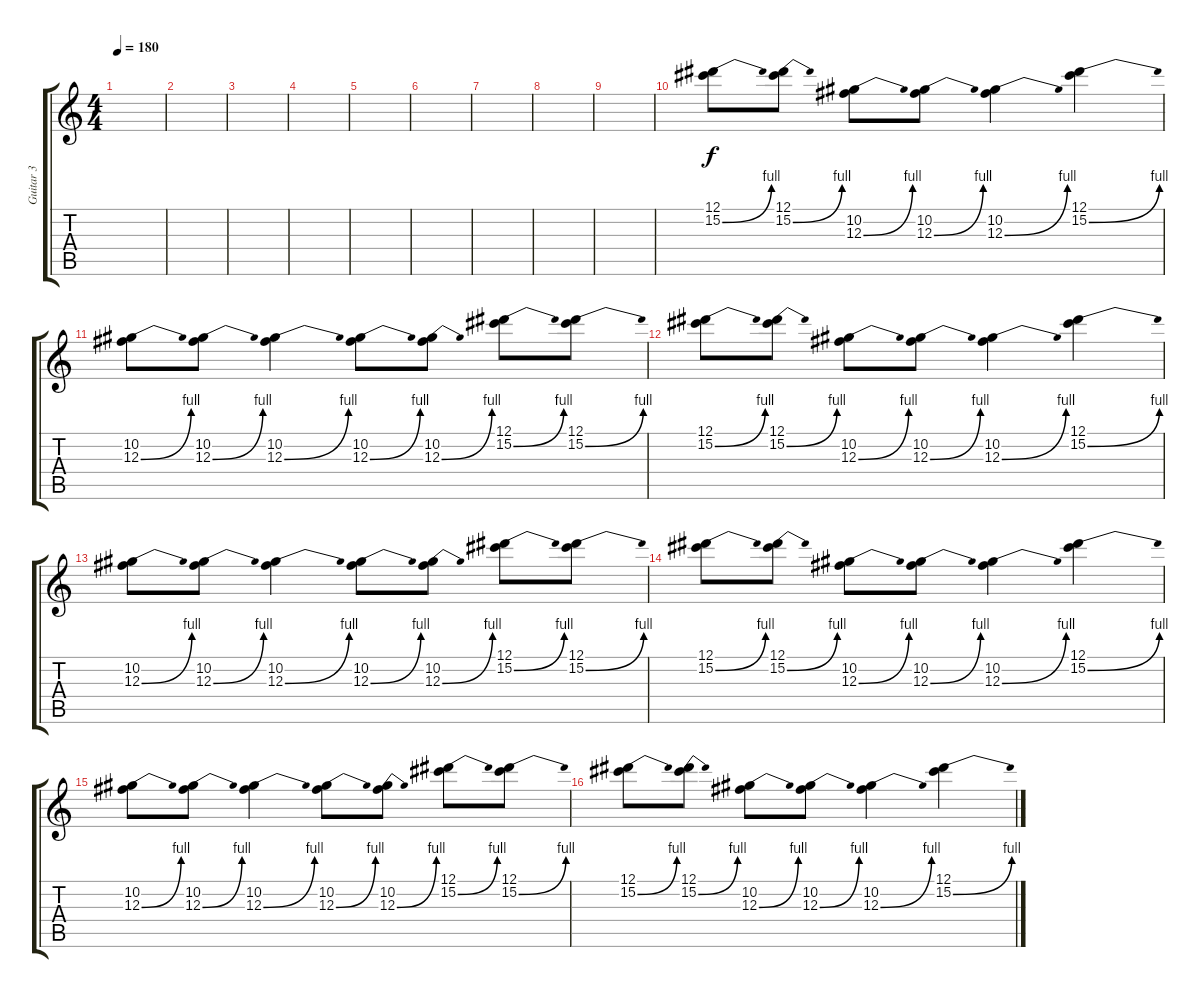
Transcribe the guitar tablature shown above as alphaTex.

\track ("Guitar 3" "Guitar 3") {instrument overdrivenguitar}
\staff {score tabs}
\tuning (Eb4 Bb3 Gb3 Db3 Ab2 Eb2) {hide}
\ts (4 4)
\tempo 180
\clef g2
\ks c
|
|
|
|
|
|
|
|
|
(12.1 15.2{be (bend 0 0 60 4)}).8 (12.1 15.2{be (bend 0 0 60 4)}).8 (10.2 12.3{be (bend 0 0 60 4)}).8 (10.2 12.3{be (bend 0 0 60 4)}).8 (10.2 12.3{be (bend 0 0 60 4)}).4 (12.1 15.2{be (bend 0 0 60 4)}).4 |
(10.2 12.3{be (bend 0 0 60 4)}).8 (10.2 12.3{be (bend 0 0 60 4)}).8 (10.2 12.3{be (bend 0 0 60 4)}).4 (10.2 12.3{be (bend 0 0 60 4)}).8 (10.2 12.3{be (bend 0 0 60 4)}).8 (12.1 15.2{be (bend 0 0 60 4)}).8 (12.1 15.2{be (bend 0 0 60 4)}).8 |
(12.1 15.2{be (bend 0 0 60 4)}).8 (12.1 15.2{be (bend 0 0 60 4)}).8 (10.2 12.3{be (bend 0 0 60 4)}).8 (10.2 12.3{be (bend 0 0 60 4)}).8 (10.2 12.3{be (bend 0 0 60 4)}).4 (12.1 15.2{be (bend 0 0 60 4)}).4 |
(10.2 12.3{be (bend 0 0 60 4)}).8 (10.2 12.3{be (bend 0 0 60 4)}).8 (10.2 12.3{be (bend 0 0 60 4)}).4 (10.2 12.3{be (bend 0 0 60 4)}).8 (10.2 12.3{be (bend 0 0 60 4)}).8 (12.1 15.2{be (bend 0 0 60 4)}).8 (12.1 15.2{be (bend 0 0 60 4)}).8 |
(12.1 15.2{be (bend 0 0 60 4)}).8 (12.1 15.2{be (bend 0 0 60 4)}).8 (10.2 12.3{be (bend 0 0 60 4)}).8 (10.2 12.3{be (bend 0 0 60 4)}).8 (10.2 12.3{be (bend 0 0 60 4)}).4 (12.1 15.2{be (bend 0 0 60 4)}).4 |
(10.2 12.3{be (bend 0 0 60 4)}).8 (10.2 12.3{be (bend 0 0 60 4)}).8 (10.2 12.3{be (bend 0 0 60 4)}).4 (10.2 12.3{be (bend 0 0 60 4)}).8 (10.2 12.3{be (bend 0 0 60 4)}).8 (12.1 15.2{be (bend 0 0 60 4)}).8 (12.1 15.2{be (bend 0 0 60 4)}).8 |
(12.1 15.2{be (bend 0 0 60 4)}).8 (12.1 15.2{be (bend 0 0 60 4)}).8 (10.2 12.3{be (bend 0 0 60 4)}).8 (10.2 12.3{be (bend 0 0 60 4)}).8 (10.2 12.3{be (bend 0 0 60 4)}).4 (12.1 15.2{be (bend 0 0 60 4)}).4
